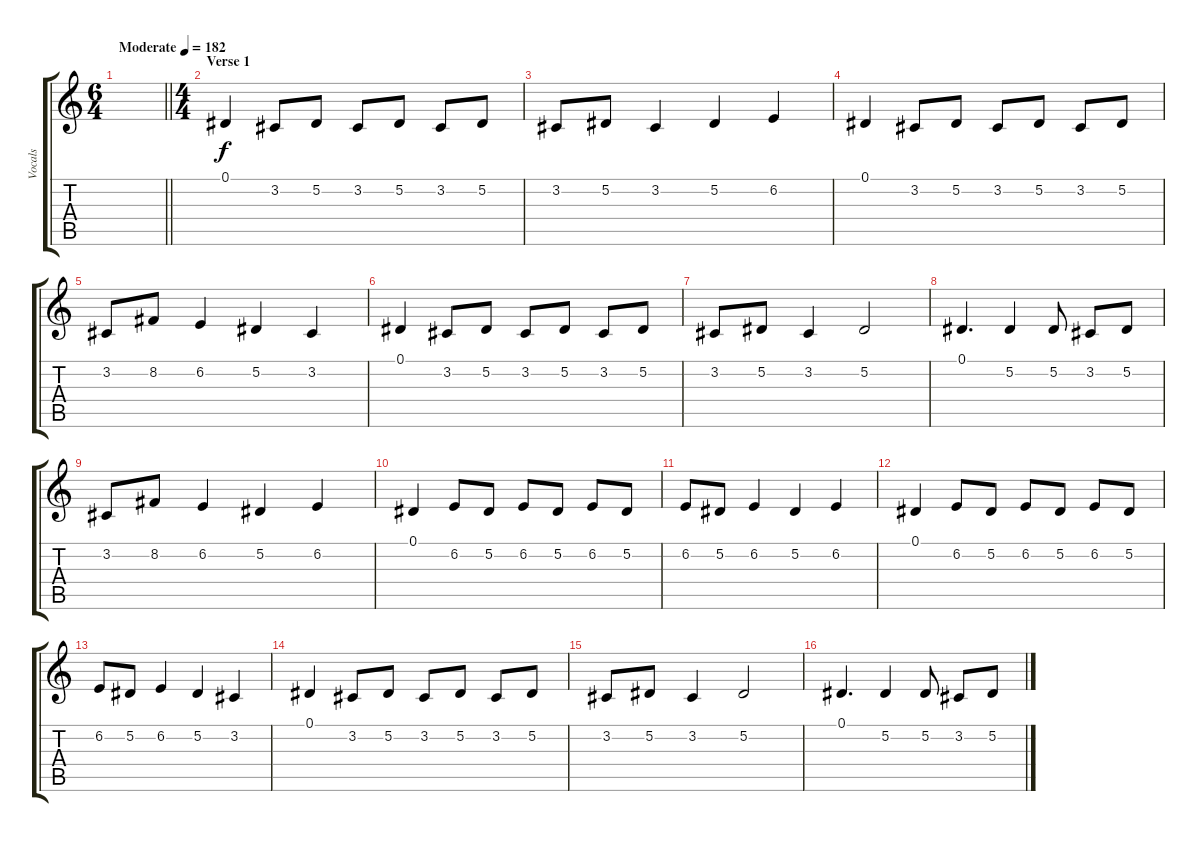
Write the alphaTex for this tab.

\track ("Vocals" "Vocals") {instrument violin}
\staff {score tabs}
\tuning (Eb4 Bb3 Gb3 Db3 Ab2 Db2) {hide}
\ts (6 4)
\tempo (182 "Moderate")
\clef g2
\barLineRight lightlight
\ks c
|
\ts (4 4)
\section ("" "Verse 1")
0.1.4 3.2.8 5.2.8 3.2.8 5.2.8 3.2.8 5.2.8 |
3.2.8 5.2.8 3.2.4 5.2.4 6.2.4 |
0.1.4 3.2.8 5.2.8 3.2.8 5.2.8 3.2.8 5.2.8 |
3.2.8 8.2.8 6.2.4 5.2.4 3.2.4 |
0.1.4 3.2.8 5.2.8 3.2.8 5.2.8 3.2.8 5.2.8 |
3.2.8 5.2.8 3.2.4 5.2.2 |
0.1.4{d} 5.2.4 5.2.8 3.2.8 5.2.8 |
3.2.8 8.2.8 6.2.4 5.2.4 6.2.4 |
0.1.4 6.2.8 5.2.8 6.2.8 5.2.8 6.2.8 5.2.8 |
6.2.8 5.2.8 6.2.4 5.2.4 6.2.4 |
0.1.4 6.2.8 5.2.8 6.2.8 5.2.8 6.2.8 5.2.8 |
6.2.8 5.2.8 6.2.4 5.2.4 3.2.4 |
0.1.4 3.2.8 5.2.8 3.2.8 5.2.8 3.2.8 5.2.8 |
3.2.8 5.2.8 3.2.4 5.2.2 |
0.1.4{d} 5.2.4 5.2.8 3.2.8 5.2.8
